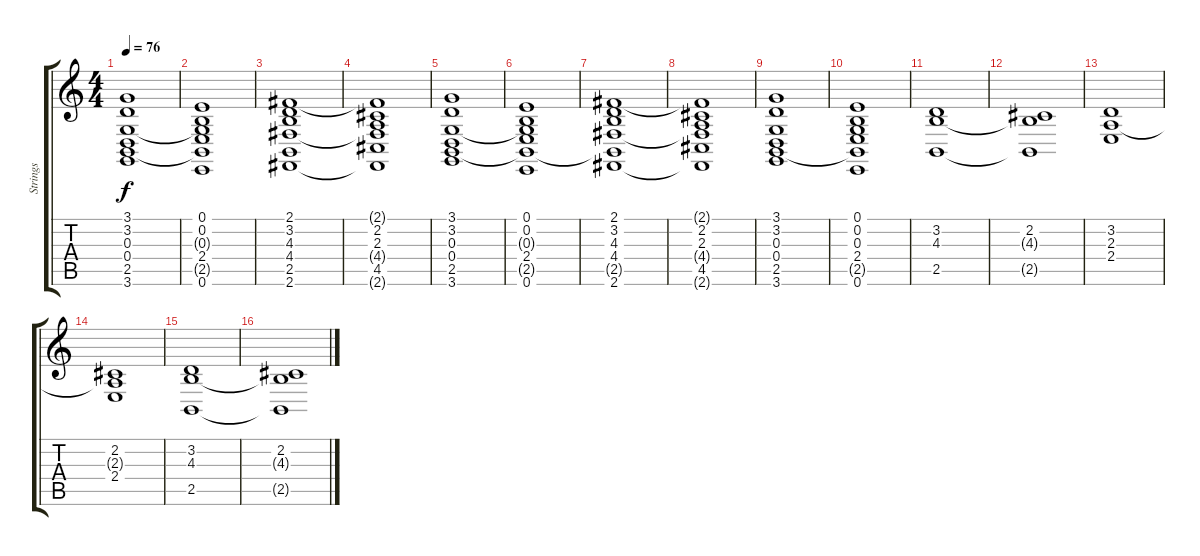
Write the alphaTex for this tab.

\track ("Strings" "Strings") {instrument stringensemble2}
\staff {score tabs}
\tuning (E4 B3 G3 D3 A2 E2) {hide}
\ts (4 4)
\tempo 76
\clef g2
\ks c
(3.1 3.2 0.3 0.4 2.5 3.6).1{dy f} |
(0.1 0.2 0.3{t} 2.4 2.5{t} 0.6).1 |
(2.1 3.2 4.3 4.4 2.5 2.6).1 |
(2.1{t} 2.2 2.3 4.4{t} 4.5 2.6{t}).1 |
(3.1 3.2 0.3 0.4 2.5 3.6).1 |
(0.1 0.2 0.3{t} 2.4 2.5{t} 0.6).1 |
(2.1 3.2 4.3 4.4 2.5{t} 2.6).1 |
(2.1{t} 2.2 2.3 4.4{t} 4.5 2.6{t}).1 |
(3.1 3.2 0.3 0.4 2.5 3.6).1 |
(0.1 0.2 0.3 2.4 2.5{t} 0.6).1 |
(3.2 4.3 2.5).1 |
(2.2 4.3{t} 2.5{t}).1 |
(3.2 2.3 2.4).1 |
(2.2 2.3{t} 2.4).1 |
(3.2 4.3 2.5).1 |
(2.2 4.3{t} 2.5{t}).1
